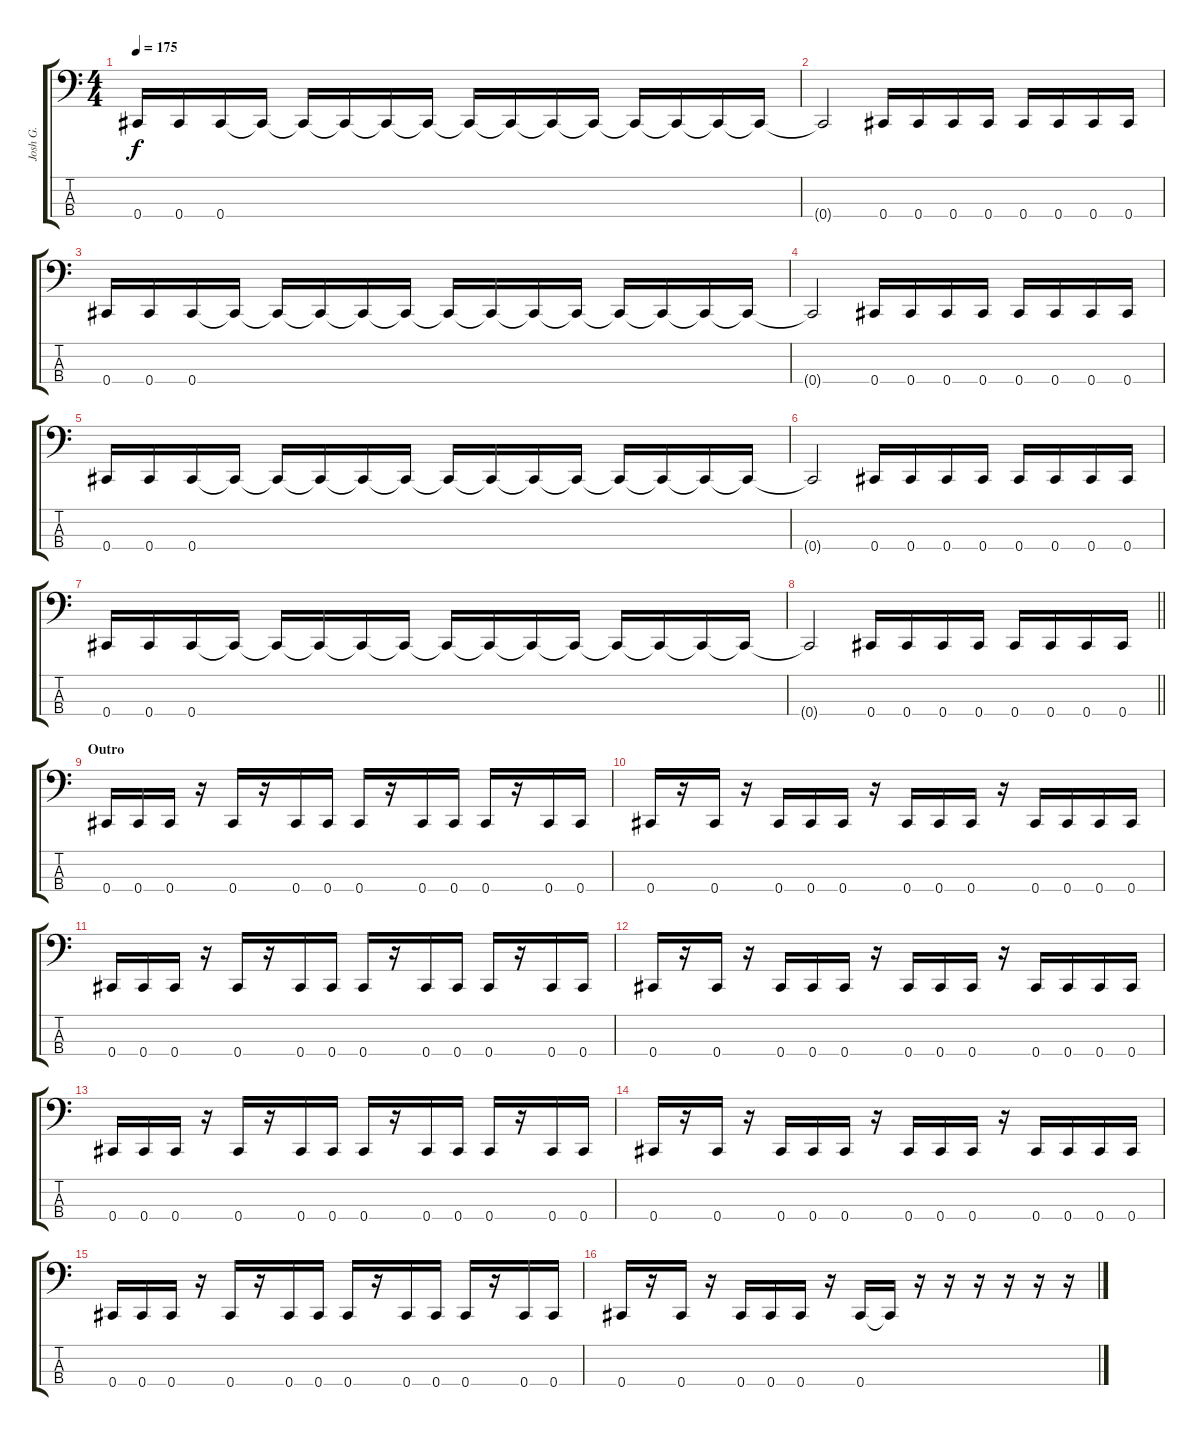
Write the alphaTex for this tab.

\track ("Josh G." "Josh G.") {instrument electricbasspick}
\staff {score tabs}
\tuning (Gb2 Db2 Ab1 Db1) {hide}
\ts (4 4)
\tempo 175
\clef f4
\ks c
0.4.16{dy f} 0.4.16 0.4.16 0.4{t}.16 0.4{t}.16 0.4{t}.16 0.4{t}.16 0.4{t}.16 0.4{t}.16 0.4{t}.16 0.4{t}.16 0.4{t}.16 0.4{t}.16 0.4{t}.16 0.4{t}.16 0.4{t}.16 |
0.4{t}.2 0.4.16 0.4.16 0.4.16 0.4.16 0.4.16 0.4.16 0.4.16 0.4.16 |
0.4.16 0.4.16 0.4.16 0.4{t}.16 0.4{t}.16 0.4{t}.16 0.4{t}.16 0.4{t}.16 0.4{t}.16 0.4{t}.16 0.4{t}.16 0.4{t}.16 0.4{t}.16 0.4{t}.16 0.4{t}.16 0.4{t}.16 |
0.4{t}.2 0.4.16 0.4.16 0.4.16 0.4.16 0.4.16 0.4.16 0.4.16 0.4.16 |
0.4.16 0.4.16 0.4.16 0.4{t}.16 0.4{t}.16 0.4{t}.16 0.4{t}.16 0.4{t}.16 0.4{t}.16 0.4{t}.16 0.4{t}.16 0.4{t}.16 0.4{t}.16 0.4{t}.16 0.4{t}.16 0.4{t}.16 |
0.4{t}.2 0.4.16 0.4.16 0.4.16 0.4.16 0.4.16 0.4.16 0.4.16 0.4.16 |
0.4.16 0.4.16 0.4.16 0.4{t}.16 0.4{t}.16 0.4{t}.16 0.4{t}.16 0.4{t}.16 0.4{t}.16 0.4{t}.16 0.4{t}.16 0.4{t}.16 0.4{t}.16 0.4{t}.16 0.4{t}.16 0.4{t}.16 |
\barLineRight lightlight
0.4{t}.2 0.4.16 0.4.16 0.4.16 0.4.16 0.4.16 0.4.16 0.4.16 0.4.16 |
\section ("" "Outro")
0.4.16 0.4.16 0.4.16 r.16 0.4.16 r.16 0.4.16 0.4.16 0.4.16 r.16 0.4.16 0.4.16 0.4.16 r.16 0.4.16 0.4.16 |
0.4.16 r.16 0.4.16 r.16 0.4.16 0.4.16 0.4.16 r.16 0.4.16 0.4.16 0.4.16 r.16 0.4.16 0.4.16 0.4.16 0.4.16 |
0.4.16 0.4.16 0.4.16 r.16 0.4.16 r.16 0.4.16 0.4.16 0.4.16 r.16 0.4.16 0.4.16 0.4.16 r.16 0.4.16 0.4.16 |
0.4.16 r.16 0.4.16 r.16 0.4.16 0.4.16 0.4.16 r.16 0.4.16 0.4.16 0.4.16 r.16 0.4.16 0.4.16 0.4.16 0.4.16 |
0.4.16 0.4.16 0.4.16 r.16 0.4.16 r.16 0.4.16 0.4.16 0.4.16 r.16 0.4.16 0.4.16 0.4.16 r.16 0.4.16 0.4.16 |
0.4.16 r.16 0.4.16 r.16 0.4.16 0.4.16 0.4.16 r.16 0.4.16 0.4.16 0.4.16 r.16 0.4.16 0.4.16 0.4.16 0.4.16 |
0.4.16 0.4.16 0.4.16 r.16 0.4.16 r.16 0.4.16 0.4.16 0.4.16 r.16 0.4.16 0.4.16 0.4.16 r.16 0.4.16 0.4.16 |
0.4.16 r.16 0.4.16 r.16 0.4.16 0.4.16 0.4.16 r.16 0.4.16 0.4{t}.16 r.16 r.16 r.16 r.16 r.16 r.16
